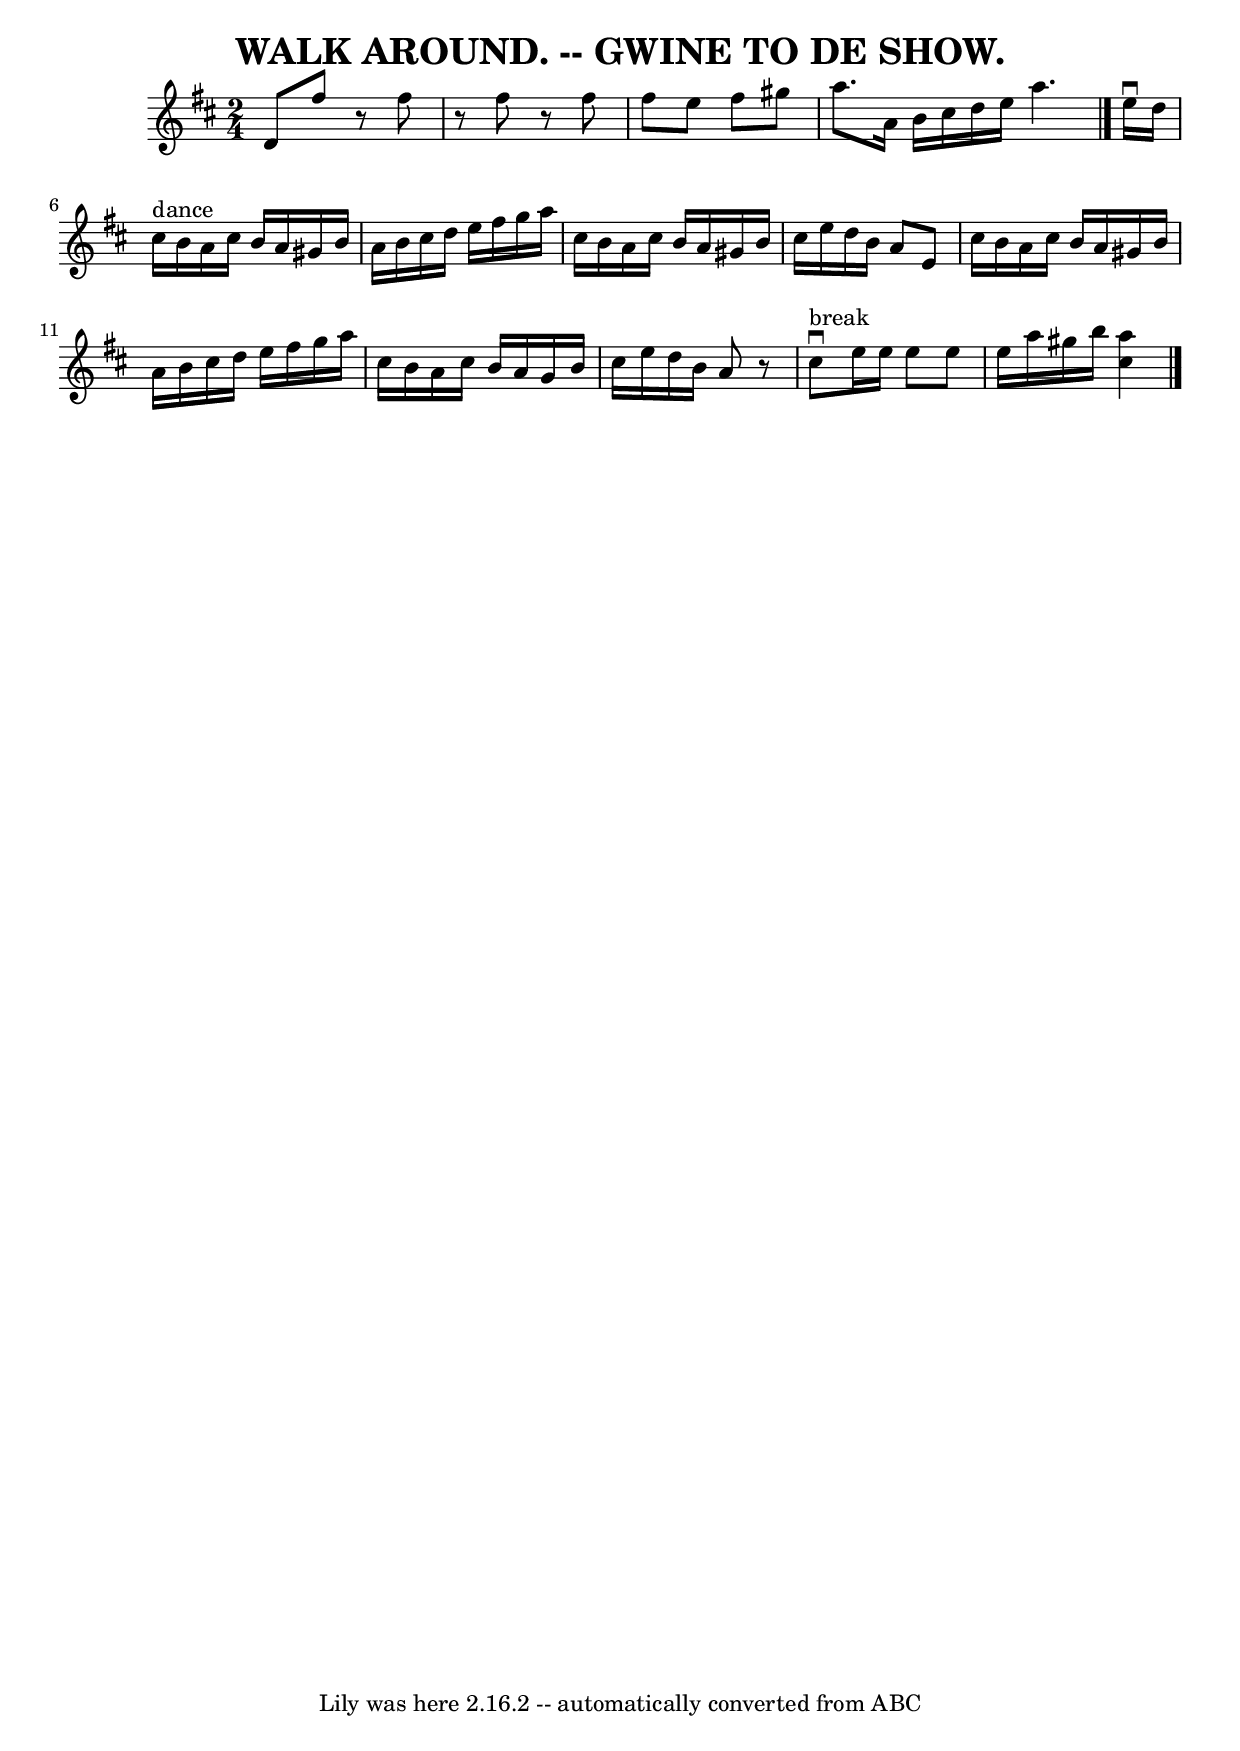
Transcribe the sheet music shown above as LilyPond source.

\version "2.7.40"
\include "Mammoth.ily"
\header {
	book = "Ryan's Mammoth Collection of Fiddle Tunes"
	crossRefNumber = "1"
	footnotes = ""
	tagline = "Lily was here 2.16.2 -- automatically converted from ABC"
	title = "WALK AROUND. -- GWINE TO DE SHOW."
}
voicedefault =  {
\set Score.defaultBarType = "empty"

\time 2/4 \key a \mixolydian d'8 fis''8    r8 fis''8    |
   r8 
fis''8    r8 fis''8    |
 fis''8 e''8 fis''8 gis''8    
|
 a''8. a'16 b'16 cis''16 d''16 e''16    \bar ":|"   
a''4.    \bar "|." e''16^\downbow d''16    |
 cis''16 
^"dance" b'16 a'16 cis''16 b'16 a'16 gis'16 b'16    
|
 a'16 b'16 cis''16 d''16 e''16 fis''16 g''16    
a''16    |
 cis''16 b'16 a'16 cis''16 b'16 a'16    
gis'16 b'16    |
 cis''16 e''16 d''16 b'16 a'8 e'8    
|
 cis''16 b'16 a'16 cis''16 b'16 a'16 gis'16    
b'16    |
 a'16 b'16 cis''16 d''16 e''16 fis''16    
g''16 a''16    |
 cis''16 b'16 a'16 cis''16 b'16 a'16 
 g'16 b'16    |
 cis''16 e''16 d''16 b'16 a'8    r8    
 cis''8^"break"^\downbow e''16 e''16 e''8 e''8    |
   
e''16 a''16 gis''16 b''16  << a''4 cis''4   >>   \bar "|."   
}

\score{
    <<

	\context Staff="default"
	{
	    \voicedefault 
	}

    >>
	\layout {
	}
	\midi {}
}
